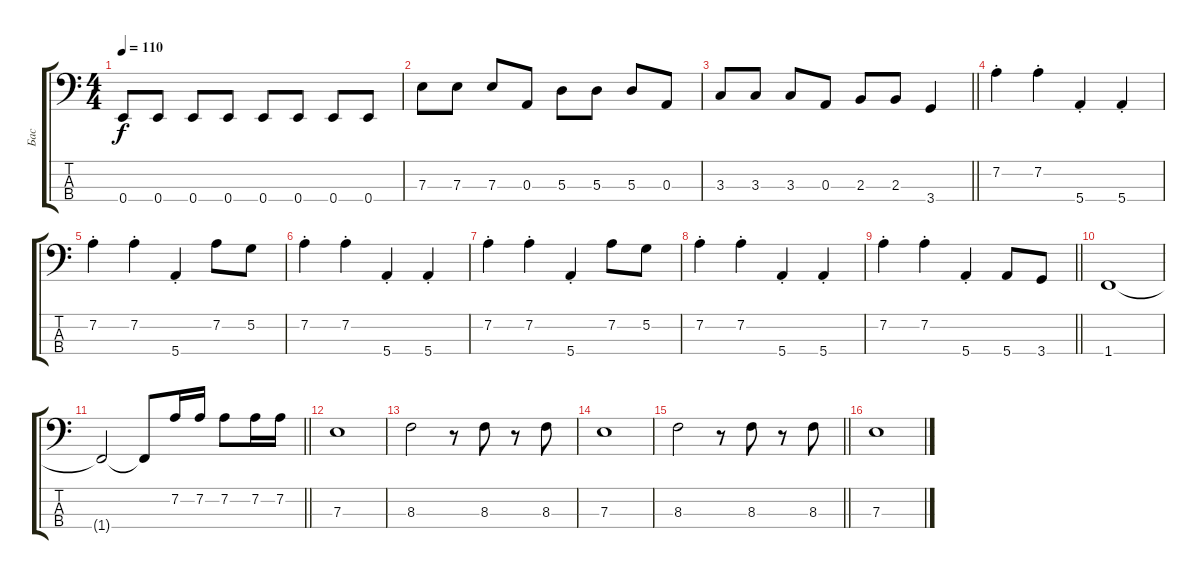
\track ("Бас" "Бас") {instrument electricbassfinger}
\staff {score tabs}
\tuning (G2 D2 A1 E1) {hide}
\ts (4 4)
\tempo 110
\clef f4
\ks c
0.4.8{dy f} 0.4.8 0.4.8 0.4.8 0.4.8 0.4.8 0.4.8 0.4.8 |
7.3.8 7.3.8 7.3.8 0.3.8 5.3.8 5.3.8 5.3.8 0.3.8 |
\barLineRight lightlight
3.3.8 3.3.8 3.3.8 0.3.8 2.3.8 2.3.8 3.4.4 |
7.2{st}.4 7.2{st}.4 5.4{st}.4 5.4{st}.4 |
7.2{st}.4 7.2{st}.4 5.4{st}.4 7.2.8 5.2.8 |
7.2{st}.4 7.2{st}.4 5.4{st}.4 5.4{st}.4 |
7.2{st}.4 7.2{st}.4 5.4{st}.4 7.2.8 5.2.8 |
7.2{st}.4 7.2{st}.4 5.4{st}.4 5.4{st}.4 |
\barLineRight lightlight
7.2{st}.4 7.2{st}.4 5.4{st}.4 5.4.8 3.4.8 |
1.4.1 |
\barLineRight lightlight
1.4{t}.2 1.4{t}.8 7.2.16 7.2.16 7.2.8 7.2.16 7.2.16 |
7.3.1 |
8.3.2 r.8 8.3.8 r.8 8.3.8 |
7.3.1 |
\barLineRight lightlight
8.3.2 r.8 8.3.8 r.8 8.3.8 |
7.3.1
